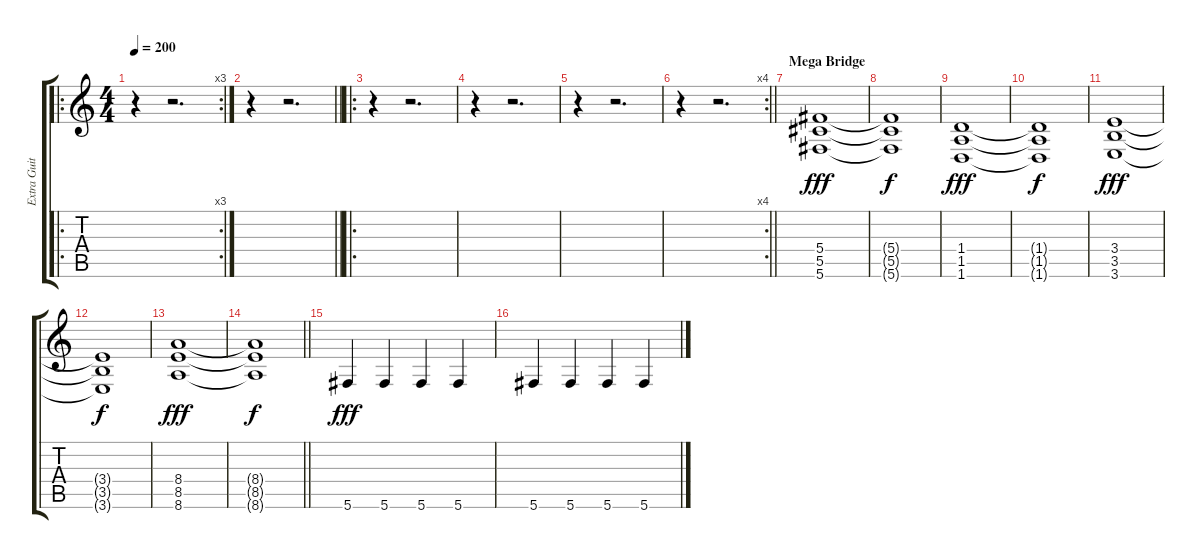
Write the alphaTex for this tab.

\track ("Extra Guitar" "Extra Guit") {instrument distortionguitar}
\staff {score tabs}
\tuning (Eb4 Bb3 Gb3 Db3 Ab2 Db2) {hide}
\ro
\rc 3
\ts (4 4)
\tempo 200
\clef g2
\ks c
r.4{dy fff} r.2{d} |
\barLineRight lightlight
r.4 r.2{d} |
\ro
r.4 r.2{d} |
r.4 r.2{d} |
r.4 r.2{d} |
\rc 4
\barLineRight lightlight
r.4 r.2{d} |
\section ("" "Mega Bridge")
(5.4 5.5 5.6).1 |
(5.4{t} 5.5{t} 5.6{t}).1{dy f} |
(1.4 1.5 1.6).1{dy fff} |
(1.4{t} 1.5{t} 1.6{t}).1{dy f} |
(3.4 3.5 3.6).1{dy fff} |
(3.4{t} 3.5{t} 3.6{t}).1{dy f} |
(8.4 8.5 8.6).1{dy fff} |
\barLineRight lightlight
(8.4{t} 8.5{t} 8.6{t}).1{dy f} |
5.6.4{dy fff} 5.6.4 5.6.4 5.6.4 |
5.6.4 5.6.4 5.6.4 5.6.4
